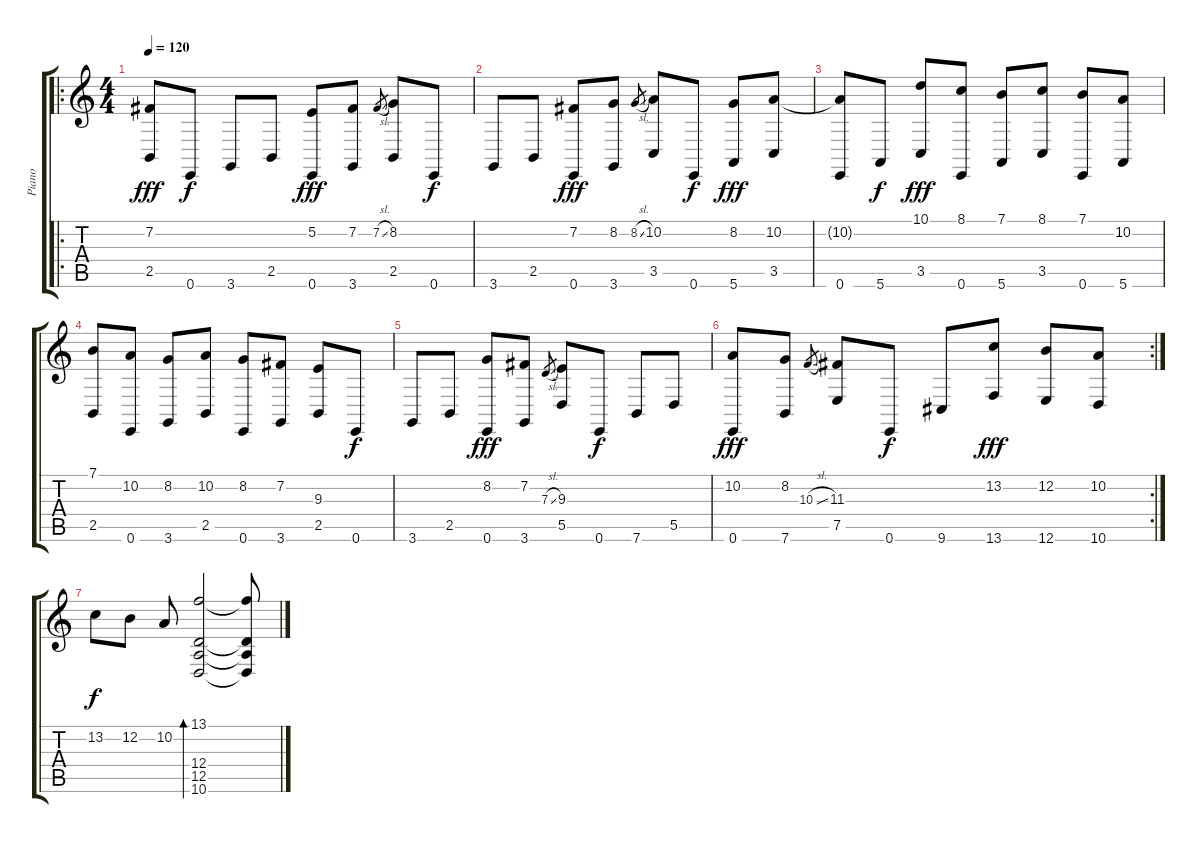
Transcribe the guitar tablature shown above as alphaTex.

\track ("Piano" "Piano") {instrument acousticgrandpiano}
\staff {score tabs}
\tuning (E4 B3 G3 D3 A2 E2) {hide}
\ro
\ts (4 4)
\tempo 120
\clef g2
\ks c
(7.2 2.5).8{dy fff} 0.6.8{dy f} 3.6.8 2.5.8 (5.2 0.6).8{dy fff} (7.2 3.6).8 7.2{sl}.8{gr} (8.2 2.5).8 0.6.8{dy f} |
3.6.8 2.5.8 (7.2 0.6).8{dy fff} (8.2 3.6).8 8.2{sl}.8{gr} (10.2 3.5).8 0.6.8{dy f} (8.2 5.6).8{dy fff} (10.2 3.5).8 |
(10.2{t} 0.6).8 5.6.8{dy f} (10.1 3.5).8{dy fff} (8.1 0.6).8 (7.1 5.6).8 (8.1 3.5).8 (7.1 0.6).8 (10.2 5.6).8 |
(7.1 2.5).8 (10.2 0.6).8 (8.2 3.6).8 (10.2 2.5).8 (8.2 0.6).8 (7.2 3.6).8 (9.3 2.5).8 0.6.8{dy f} |
3.6.8 2.5.8 (8.2 0.6).8{dy fff} (7.2 3.6).8 7.3{sl}.8{gr} (9.3 5.5).8 0.6.8{dy f} 7.6.8 5.5.8 |
\rc 2
(10.2 0.6).8{dy fff} (8.2 7.6).8 10.3{sl}.8{gr} (11.3 7.5).8 0.6.8{dy f} 9.6.8 (13.2 13.6).8{dy fff} (12.2 12.6).8 (10.2 10.6).8 |
13.2.8{dy f} 12.2.8 10.2.8 (13.1 12.4 12.5 10.6).2{bd 480} (13.1{t} 12.4{t} 12.5{t} 10.6{t}).8
